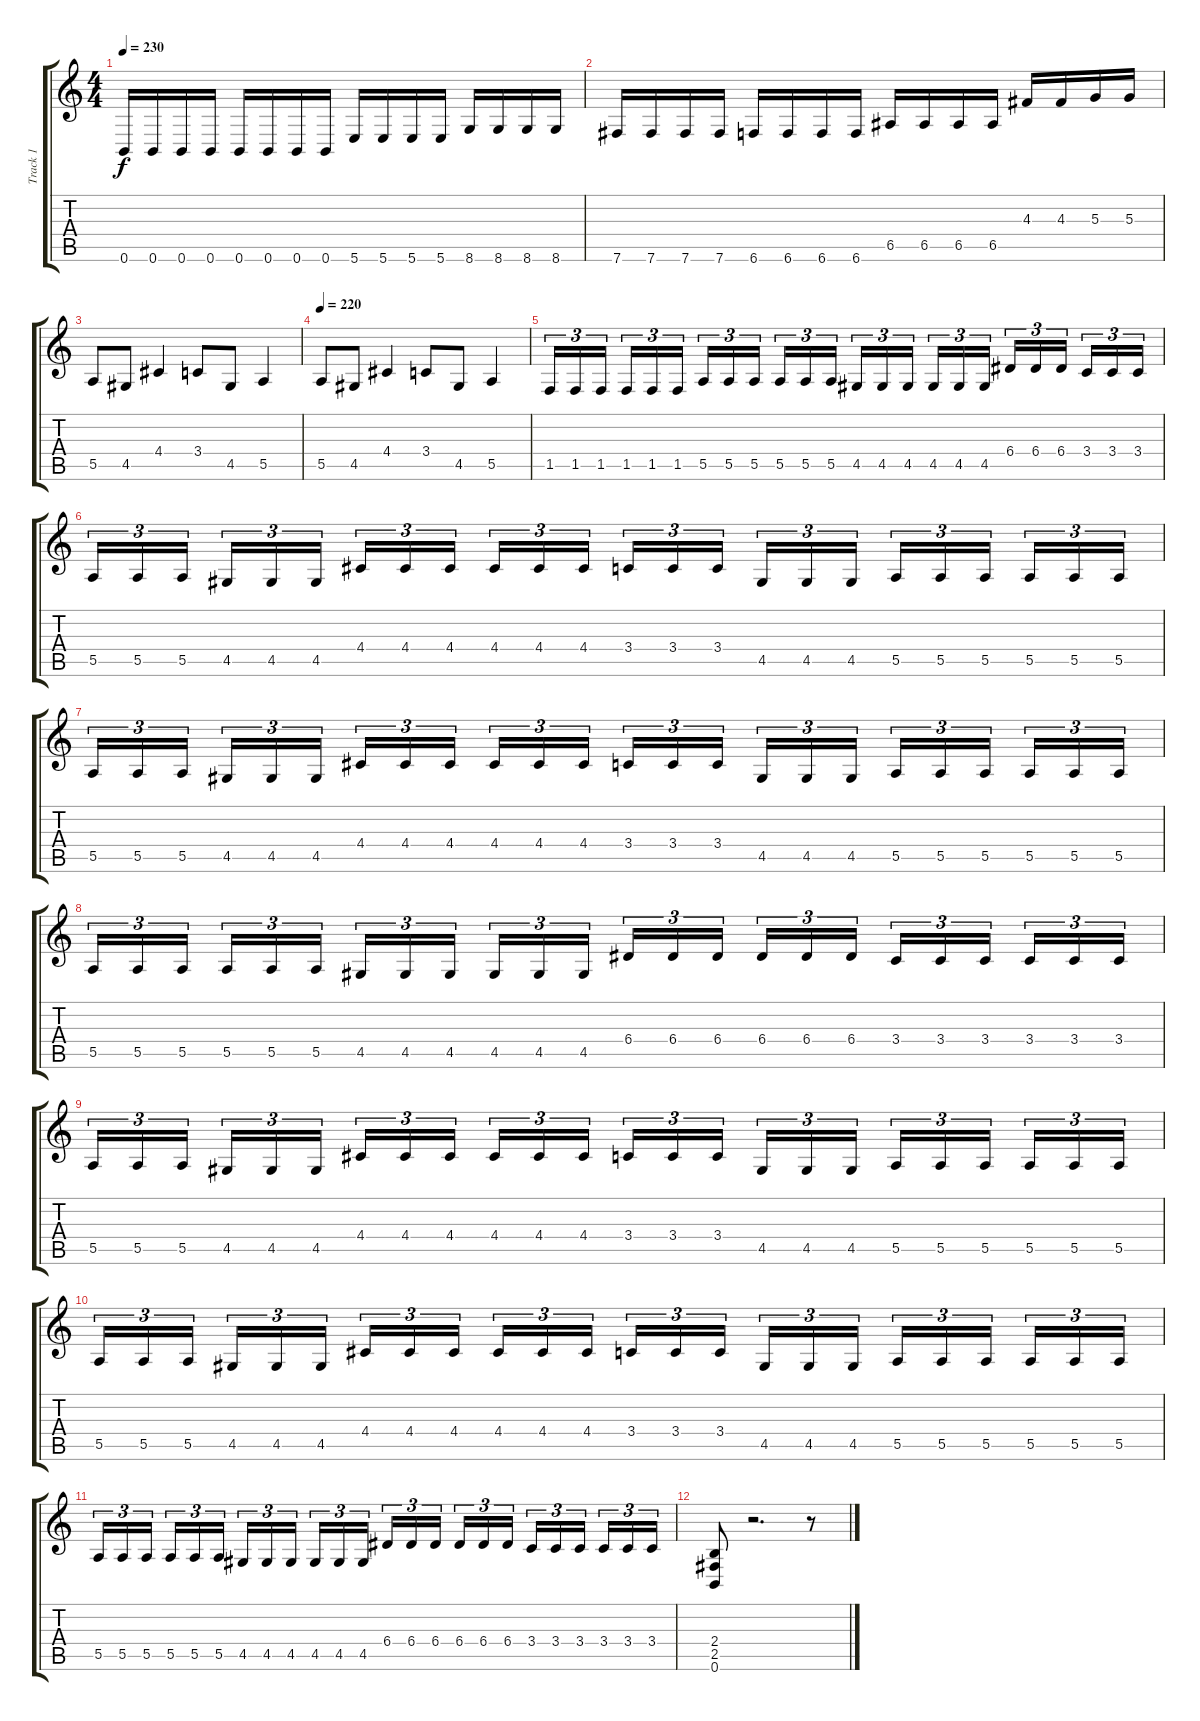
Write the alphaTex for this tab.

\track ("Track 1" "Track 1") {instrument distortionguitar}
\staff {score tabs}
\tuning (B3 Gb3 D3 A2 E2 B1) {hide}
\ts (4 4)
\tempo 230
\clef g2
\ks c
0.6.16{dy f} 0.6.16 0.6.16 0.6.16 0.6.16 0.6.16 0.6.16 0.6.16 5.6.16 5.6.16 5.6.16 5.6.16 8.6.16 8.6.16 8.6.16 8.6.16 |
7.6.16 7.6.16 7.6.16 7.6.16 6.6.16 6.6.16 6.6.16 6.6.16 6.5.16 6.5.16 6.5.16 6.5.16 4.3.16 4.3.16 5.3.16 5.3.16 |
5.5.8 4.5.8 4.4.4 3.4.8 4.5.8 5.5.4 |
\tempo 220
5.5.8 4.5.8 4.4.4 3.4.8 4.5.8 5.5.4 |
1.5.16{tu (3 2)} 1.5.16{tu (3 2)} 1.5.16{tu (3 2)} 1.5.16{tu (3 2)} 1.5.16{tu (3 2)} 1.5.16{tu (3 2)} 5.5.16{tu (3 2)} 5.5.16{tu (3 2)} 5.5.16{tu (3 2)} 5.5.16{tu (3 2)} 5.5.16{tu (3 2)} 5.5.16{tu (3 2)} 4.5.16{tu (3 2)} 4.5.16{tu (3 2)} 4.5.16{tu (3 2)} 4.5.16{tu (3 2)} 4.5.16{tu (3 2)} 4.5.16{tu (3 2)} 6.4.16{tu (3 2)} 6.4.16{tu (3 2)} 6.4.16{tu (3 2)} 3.4.16{tu (3 2)} 3.4.16{tu (3 2)} 3.4.16{tu (3 2)} |
5.5.16{tu (3 2)} 5.5.16{tu (3 2)} 5.5.16{tu (3 2)} 4.5.16{tu (3 2)} 4.5.16{tu (3 2)} 4.5.16{tu (3 2)} 4.4.16{tu (3 2)} 4.4.16{tu (3 2)} 4.4.16{tu (3 2)} 4.4.16{tu (3 2)} 4.4.16{tu (3 2)} 4.4.16{tu (3 2)} 3.4.16{tu (3 2)} 3.4.16{tu (3 2)} 3.4.16{tu (3 2)} 4.5.16{tu (3 2)} 4.5.16{tu (3 2)} 4.5.16{tu (3 2)} 5.5.16{tu (3 2)} 5.5.16{tu (3 2)} 5.5.16{tu (3 2)} 5.5.16{tu (3 2)} 5.5.16{tu (3 2)} 5.5.16{tu (3 2)} |
5.5.16{tu (3 2)} 5.5.16{tu (3 2)} 5.5.16{tu (3 2)} 4.5.16{tu (3 2)} 4.5.16{tu (3 2)} 4.5.16{tu (3 2)} 4.4.16{tu (3 2)} 4.4.16{tu (3 2)} 4.4.16{tu (3 2)} 4.4.16{tu (3 2)} 4.4.16{tu (3 2)} 4.4.16{tu (3 2)} 3.4.16{tu (3 2)} 3.4.16{tu (3 2)} 3.4.16{tu (3 2)} 4.5.16{tu (3 2)} 4.5.16{tu (3 2)} 4.5.16{tu (3 2)} 5.5.16{tu (3 2)} 5.5.16{tu (3 2)} 5.5.16{tu (3 2)} 5.5.16{tu (3 2)} 5.5.16{tu (3 2)} 5.5.16{tu (3 2)} |
5.5.16{tu (3 2)} 5.5.16{tu (3 2)} 5.5.16{tu (3 2)} 5.5.16{tu (3 2)} 5.5.16{tu (3 2)} 5.5.16{tu (3 2)} 4.5.16{tu (3 2)} 4.5.16{tu (3 2)} 4.5.16{tu (3 2)} 4.5.16{tu (3 2)} 4.5.16{tu (3 2)} 4.5.16{tu (3 2)} 6.4.16{tu (3 2)} 6.4.16{tu (3 2)} 6.4.16{tu (3 2)} 6.4.16{tu (3 2)} 6.4.16{tu (3 2)} 6.4.16{tu (3 2)} 3.4.16{tu (3 2)} 3.4.16{tu (3 2)} 3.4.16{tu (3 2)} 3.4.16{tu (3 2)} 3.4.16{tu (3 2)} 3.4.16{tu (3 2)} |
5.5.16{tu (3 2)} 5.5.16{tu (3 2)} 5.5.16{tu (3 2)} 4.5.16{tu (3 2)} 4.5.16{tu (3 2)} 4.5.16{tu (3 2)} 4.4.16{tu (3 2)} 4.4.16{tu (3 2)} 4.4.16{tu (3 2)} 4.4.16{tu (3 2)} 4.4.16{tu (3 2)} 4.4.16{tu (3 2)} 3.4.16{tu (3 2)} 3.4.16{tu (3 2)} 3.4.16{tu (3 2)} 4.5.16{tu (3 2)} 4.5.16{tu (3 2)} 4.5.16{tu (3 2)} 5.5.16{tu (3 2)} 5.5.16{tu (3 2)} 5.5.16{tu (3 2)} 5.5.16{tu (3 2)} 5.5.16{tu (3 2)} 5.5.16{tu (3 2)} |
5.5.16{tu (3 2)} 5.5.16{tu (3 2)} 5.5.16{tu (3 2)} 4.5.16{tu (3 2)} 4.5.16{tu (3 2)} 4.5.16{tu (3 2)} 4.4.16{tu (3 2)} 4.4.16{tu (3 2)} 4.4.16{tu (3 2)} 4.4.16{tu (3 2)} 4.4.16{tu (3 2)} 4.4.16{tu (3 2)} 3.4.16{tu (3 2)} 3.4.16{tu (3 2)} 3.4.16{tu (3 2)} 4.5.16{tu (3 2)} 4.5.16{tu (3 2)} 4.5.16{tu (3 2)} 5.5.16{tu (3 2)} 5.5.16{tu (3 2)} 5.5.16{tu (3 2)} 5.5.16{tu (3 2)} 5.5.16{tu (3 2)} 5.5.16{tu (3 2)} |
5.5.16{tu (3 2)} 5.5.16{tu (3 2)} 5.5.16{tu (3 2)} 5.5.16{tu (3 2)} 5.5.16{tu (3 2)} 5.5.16{tu (3 2)} 4.5.16{tu (3 2)} 4.5.16{tu (3 2)} 4.5.16{tu (3 2)} 4.5.16{tu (3 2)} 4.5.16{tu (3 2)} 4.5.16{tu (3 2)} 6.4.16{tu (3 2)} 6.4.16{tu (3 2)} 6.4.16{tu (3 2)} 6.4.16{tu (3 2)} 6.4.16{tu (3 2)} 6.4.16{tu (3 2)} 3.4.16{tu (3 2)} 3.4.16{tu (3 2)} 3.4.16{tu (3 2)} 3.4.16{tu (3 2)} 3.4.16{tu (3 2)} 3.4.16{tu (3 2)} |
(2.4 2.5 0.6).8 r.2{d} r.8
